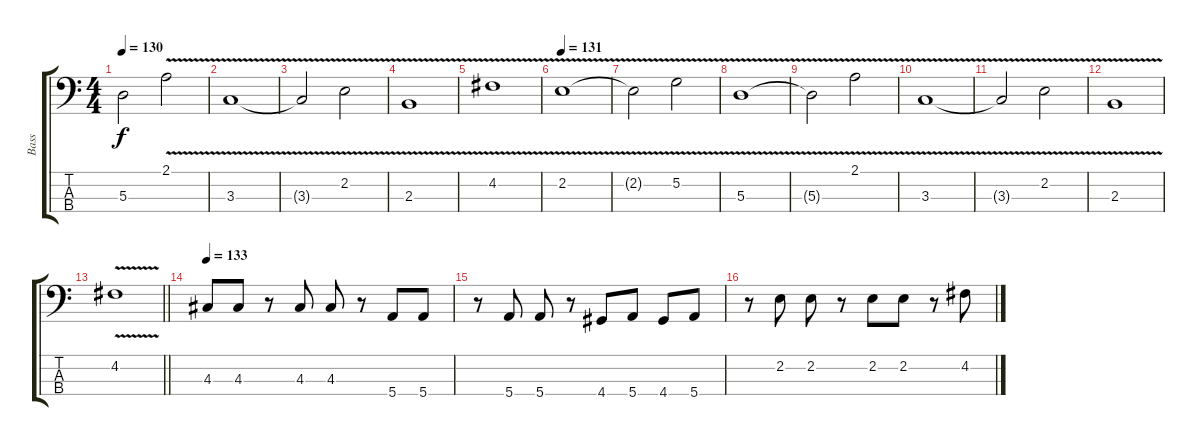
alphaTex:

\track ("Bass" "Bass") {instrument electricbassfinger}
\staff {score tabs}
\tuning (G2 D2 A1 E1) {hide}
\ts (4 4)
\tempo 130
\clef f4
\ks c
5.3{t}.2{dy f} 2.1{v}.2 |
3.3{v}.1 |
3.3{t}.2 2.2{v}.2 |
2.3{v}.1 |
4.2{v}.1 |
\tempo 131
2.2{v}.1 |
2.2{t}.2 5.2{v}.2 |
5.3{v}.1 |
5.3{t}.2 2.1{v}.2 |
3.3{v}.1 |
3.3{t}.2 2.2{v}.2 |
2.3{v}.1 |
\barLineRight lightlight
4.2{v}.1 |
\tempo 133
4.3.8 4.3.8 r.8 4.3.8 4.3.8 r.8 5.4.8 5.4.8 |
r.8 5.4.8 5.4.8 r.8 4.4.8 5.4.8 4.4.8 5.4.8 |
r.8 2.2.8 2.2.8 r.8 2.2.8 2.2.8 r.8 4.2.8
